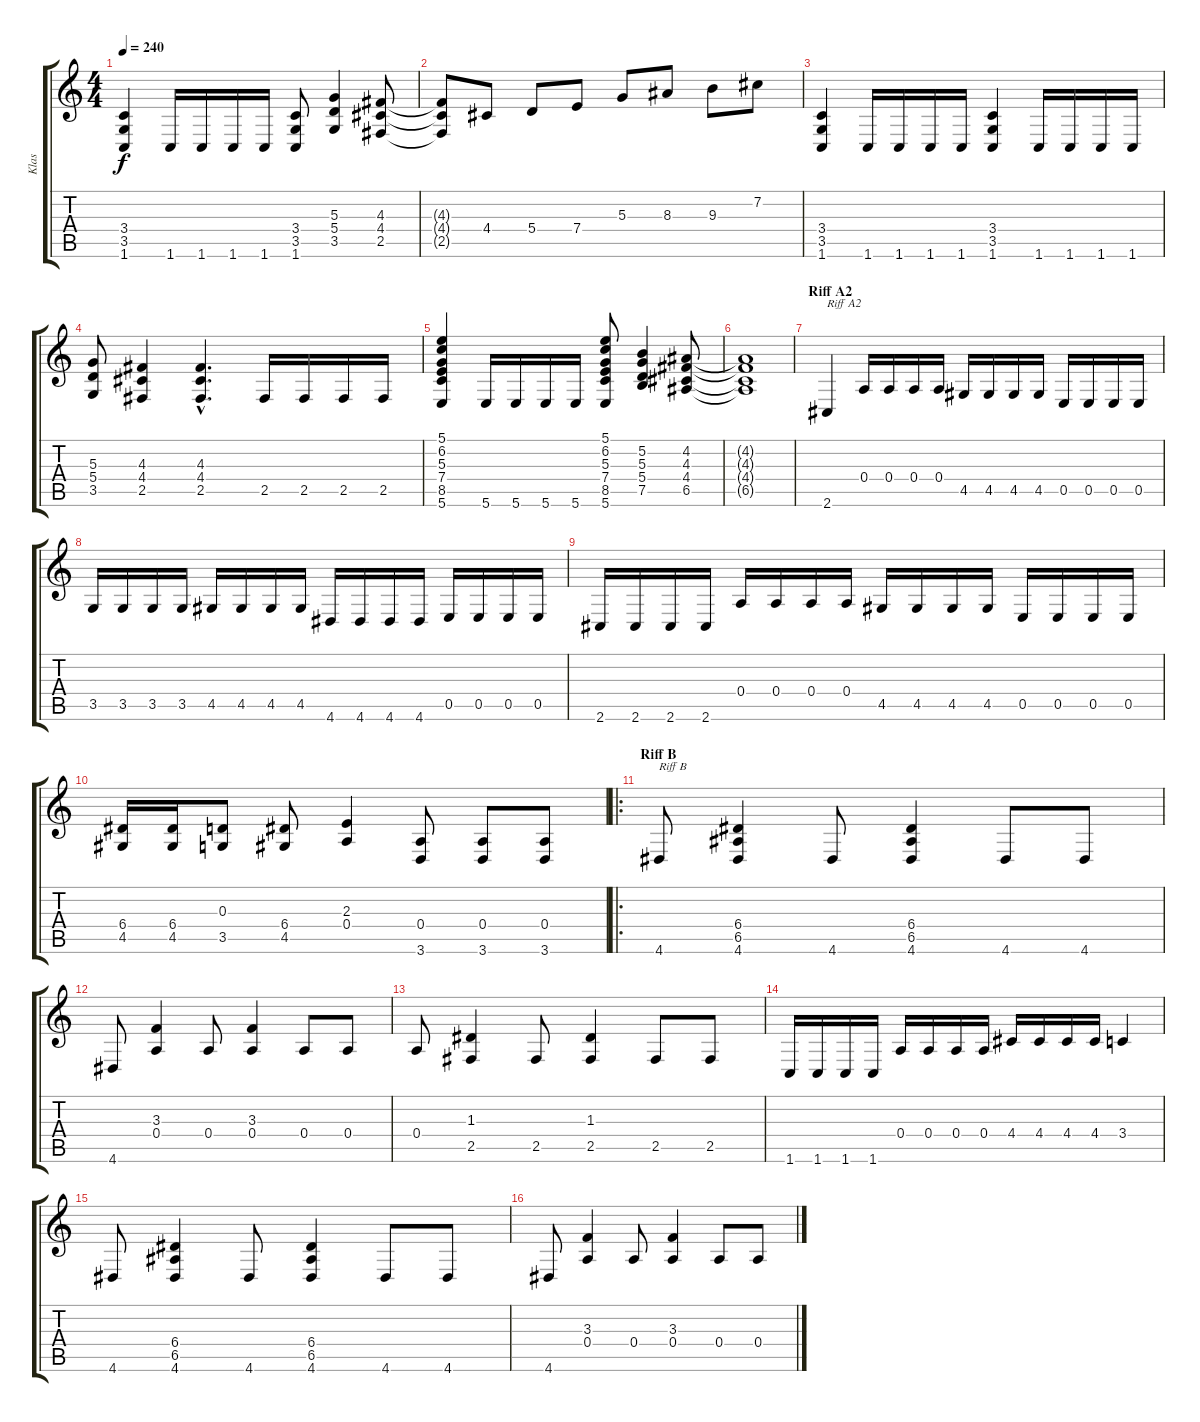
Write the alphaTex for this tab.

\track ("Klas" "Klas") {instrument distortionguitar}
\staff {score tabs}
\tuning (B3 Gb3 D3 A2 E2 B1) {hide}
\ts (4 4)
\tempo 240
\clef g2
\ks c
(3.4 3.5 1.6).4{dy f} 1.6.16 1.6.16 1.6.16 1.6.16 (3.4 3.5 1.6).8 (5.3 5.4 3.5).4 (4.3 4.4 2.5).8 |
(4.3{t} 4.4{t} 2.5{t}).8 4.4.8 5.4.8 7.4.8 5.3.8 8.3.8 9.3.8 7.2.8 |
(3.4 3.5 1.6).4 1.6.16 1.6.16 1.6.16 1.6.16 (3.4 3.5 1.6).4 1.6.16 1.6.16 1.6.16 1.6.16 |
(5.3 5.4 3.5).8 (4.3 4.4 2.5).4 (4.3{hac} 4.4{hac} 2.5{hac}).4{d} 2.5.16 2.5.16 2.5.16 2.5.16 |
(5.1 6.2 5.3 7.4 8.5 5.6).4 5.6.16 5.6.16 5.6.16 5.6.16 (5.1 6.2 5.3 7.4 8.5 5.6).8 (5.2 5.3 5.4 7.5).4 (4.2 4.3 4.4 6.5).8 |
(4.2{t} 4.3{t} 4.4{t} 6.5{t}).1 |
\section ("" "Riff A2")
2.6.4{txt "Riff A2"} 0.4.16 0.4.16 0.4.16 0.4.16 4.5.16 4.5.16 4.5.16 4.5.16 0.5.16 0.5.16 0.5.16 0.5.16 |
3.5.16 3.5.16 3.5.16 3.5.16 4.5.16 4.5.16 4.5.16 4.5.16 4.6.16 4.6.16 4.6.16 4.6.16 0.5.16 0.5.16 0.5.16 0.5.16 |
2.6.16 2.6.16 2.6.16 2.6.16 0.4.16 0.4.16 0.4.16 0.4.16 4.5.16 4.5.16 4.5.16 4.5.16 0.5.16 0.5.16 0.5.16 0.5.16 |
(6.4 4.5).16 (6.4 4.5).16 (0.3 3.5).8 (6.4 4.5).8 (2.3 0.4).4 (0.4 3.6).8 (0.4 3.6).8 (0.4 3.6).8 |
\ro
\section ("" "Riff B")
4.6.8{txt "Riff B"} (6.4 6.5 4.6).4 4.6.8 (6.4 6.5 4.6).4 4.6.8 4.6.8 |
4.6.8 (3.3 0.4).4 0.4.8 (3.3 0.4).4 0.4.8 0.4.8 |
0.4.8 (1.3 2.5).4 2.5.8 (1.3 2.5).4 2.5.8 2.5.8 |
1.6.16 1.6.16 1.6.16 1.6.16 0.4.16 0.4.16 0.4.16 0.4.16 4.4.16 4.4.16 4.4.16 4.4.16 3.4.4 |
4.6.8 (6.4 6.5 4.6).4 4.6.8 (6.4 6.5 4.6).4 4.6.8 4.6.8 |
4.6.8 (3.3 0.4).4 0.4.8 (3.3 0.4).4 0.4.8 0.4.8
